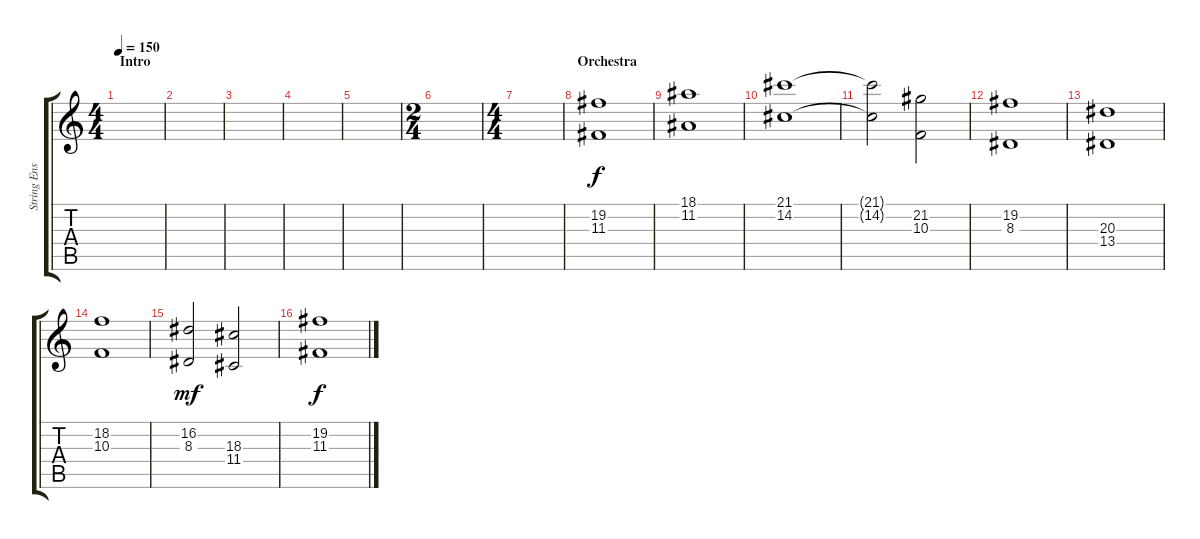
\track ("String Ensemble" "String Ens") {instrument stringensemble1}
\staff {score tabs}
\tuning (E4 B3 G3 D3 A2 E2) {hide}
\ts (4 4)
\section ("" "Intro")
\tempo 150
\clef g2
\ks c
|
|
|
|
|
\ts (2 4)
|
\ts (4 4)
|
\section ("" "Orchestra")
(19.2 11.3).1 |
(18.1 11.2).1 |
(21.1 14.2).1 |
(21.1{t} 14.2{t}).2 (21.2 10.3).2 |
(19.2 8.3).1 |
(20.3 13.4).1 |
(18.2 10.3).1 |
(16.2 8.3).2{dy mf} (18.3 11.4).2 |
(19.2 11.3).1{dy f}
